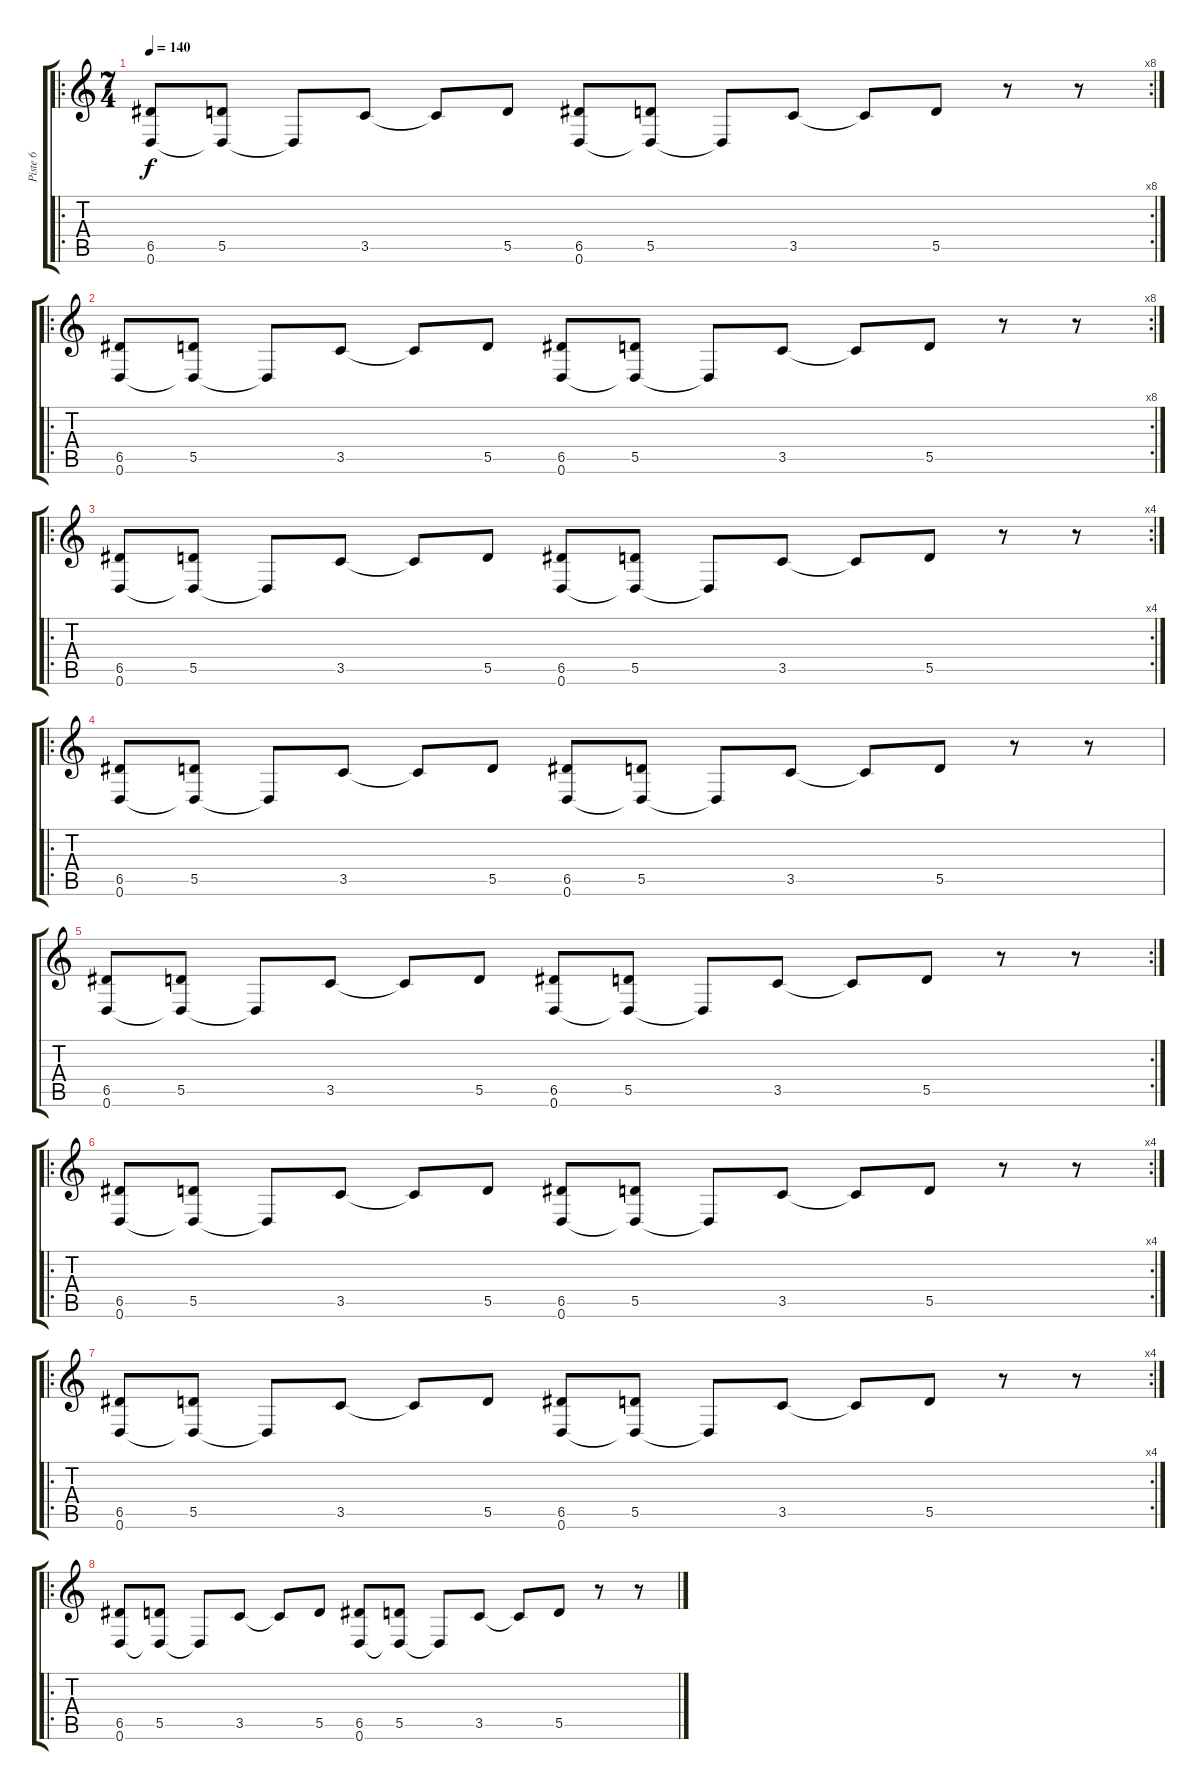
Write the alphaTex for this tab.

\track ("Piste 6" "Piste 6") {instrument overdrivenguitar}
\staff {score tabs}
\tuning (E4 B3 G3 D3 A2 D2) {hide}
\ro
\rc 8
\ts (7 4)
\tempo 140
\clef g2
\ks c
(6.5 0.6).8{dy f instrument overdrivenguitar} (5.5 0.6{t}).8 0.6{t}.8 3.5.8 3.5{t}.8 5.5.8 (6.5 0.6).8 (5.5 0.6{t}).8 0.6{t}.8 3.5.8 3.5{t}.8 5.5.8 r.8 r.8 |
\ro
\rc 8
(6.5 0.6).8 (5.5 0.6{t}).8 0.6{t}.8 3.5.8 3.5{t}.8 5.5.8 (6.5 0.6).8 (5.5 0.6{t}).8 0.6{t}.8 3.5.8 3.5{t}.8 5.5.8 r.8 r.8 |
\ro
\rc 4
(6.5 0.6).8 (5.5 0.6{t}).8 0.6{t}.8 3.5.8 3.5{t}.8 5.5.8 (6.5 0.6).8 (5.5 0.6{t}).8 0.6{t}.8 3.5.8 3.5{t}.8 5.5.8 r.8 r.8 |
\ro
(6.5 0.6).8 (5.5 0.6{t}).8 0.6{t}.8 3.5.8 3.5{t}.8 5.5.8 (6.5 0.6).8 (5.5 0.6{t}).8 0.6{t}.8 3.5.8 3.5{t}.8 5.5.8 r.8 r.8 |
\rc 2
(6.5 0.6).8 (5.5 0.6{t}).8 0.6{t}.8 3.5.8 3.5{t}.8 5.5.8 (6.5 0.6).8 (5.5 0.6{t}).8 0.6{t}.8 3.5.8 3.5{t}.8 5.5.8 r.8 r.8 |
\ro
\rc 4
(6.5 0.6).8 (5.5 0.6{t}).8 0.6{t}.8 3.5.8 3.5{t}.8 5.5.8 (6.5 0.6).8 (5.5 0.6{t}).8 0.6{t}.8 3.5.8 3.5{t}.8 5.5.8 r.8 r.8 |
\ro
\rc 4
(6.5 0.6).8 (5.5 0.6{t}).8 0.6{t}.8 3.5.8 3.5{t}.8 5.5.8 (6.5 0.6).8 (5.5 0.6{t}).8 0.6{t}.8 3.5.8 3.5{t}.8 5.5.8 r.8 r.8 |
\ro
(6.5 0.6).8 (5.5 0.6{t}).8 0.6{t}.8 3.5.8 3.5{t}.8 5.5.8 (6.5 0.6).8 (5.5 0.6{t}).8 0.6{t}.8 3.5.8 3.5{t}.8 5.5.8 r.8 r.8
